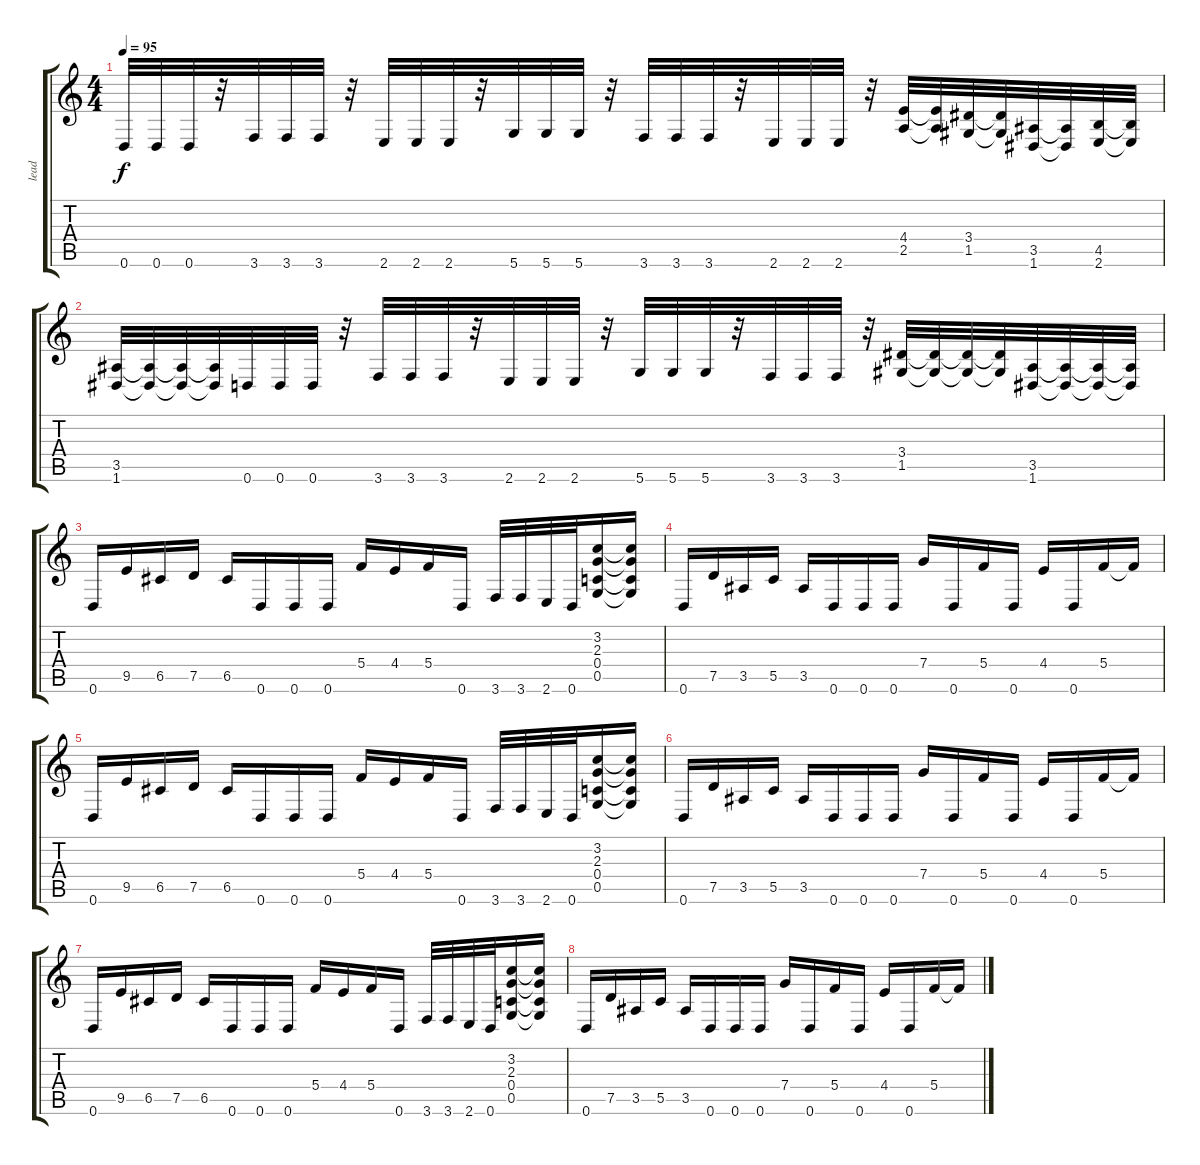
\track ("lead" "lead") {instrument distortionguitar}
\staff {score tabs}
\tuning (D4 A3 F3 C3 G2 D2) {hide}
\ts (4 4)
\tempo 95
\clef g2
\ks c
0.6.32{dy f} 0.6.32 0.6.32 r.32 3.6.32 3.6.32 3.6.32 r.32 2.6.32 2.6.32 2.6.32 r.32 5.6.32 5.6.32 5.6.32 r.32 3.6.32 3.6.32 3.6.32 r.32 2.6.32 2.6.32 2.6.32 r.32 (4.4 2.5).32 (4.4{t} 2.5{t}).32 (3.4 1.5).32 (3.4{t} 1.5{t}).32 (3.5 1.6).32 (3.5{t} 1.6{t}).32 (4.5 2.6).32 (4.5{t} 2.6{t}).32 |
(3.5 1.6).32 (3.5{t} 1.6{t}).32 (3.5{t} 1.6{t}).32 (3.5{t} 1.6{t}).32 0.6.32 0.6.32 0.6.32 r.32 3.6.32 3.6.32 3.6.32 r.32 2.6.32 2.6.32 2.6.32 r.32 5.6.32 5.6.32 5.6.32 r.32 3.6.32 3.6.32 3.6.32 r.32 (3.4 1.5).32 (3.4{t} 1.5{t}).32 (3.4{t} 1.5{t}).32 (3.4{t} 1.5{t}).32 (3.5 1.6).32 (3.5{t} 1.6{t}).32 (3.5{t} 1.6{t}).32 (3.5{t} 1.6{t}).32 |
0.6.16 9.5.16 6.5.16 7.5.16 6.5.16 0.6.16 0.6.16 0.6.16 5.4.16 4.4.16 5.4.16 0.6.16 3.6.32 3.6.32 2.6.32 0.6.32 (3.2 2.3 0.4 0.5).16 (3.2{t} 2.3{t} 0.4{t} 0.5{t}).16 |
0.6.16 7.5.16 3.5.16 5.5.16 3.5.16 0.6.16 0.6.16 0.6.16 7.4.16 0.6.16 5.4.16 0.6.16 4.4.16 0.6.16 5.4.16 5.4{t}.16 |
0.6.16 9.5.16 6.5.16 7.5.16 6.5.16 0.6.16 0.6.16 0.6.16 5.4.16 4.4.16 5.4.16 0.6.16 3.6.32 3.6.32 2.6.32 0.6.32 (3.2 2.3 0.4 0.5).16 (3.2{t} 2.3{t} 0.4{t} 0.5{t}).16 |
0.6.16 7.5.16 3.5.16 5.5.16 3.5.16 0.6.16 0.6.16 0.6.16 7.4.16 0.6.16 5.4.16 0.6.16 4.4.16 0.6.16 5.4.16 5.4{t}.16 |
0.6.16 9.5.16 6.5.16 7.5.16 6.5.16 0.6.16 0.6.16 0.6.16 5.4.16 4.4.16 5.4.16 0.6.16 3.6.32 3.6.32 2.6.32 0.6.32 (3.2 2.3 0.4 0.5).16 (3.2{t} 2.3{t} 0.4{t} 0.5{t}).16 |
0.6.16 7.5.16 3.5.16 5.5.16 3.5.16 0.6.16 0.6.16 0.6.16 7.4.16 0.6.16 5.4.16 0.6.16 4.4.16 0.6.16 5.4.16 5.4{t}.16
